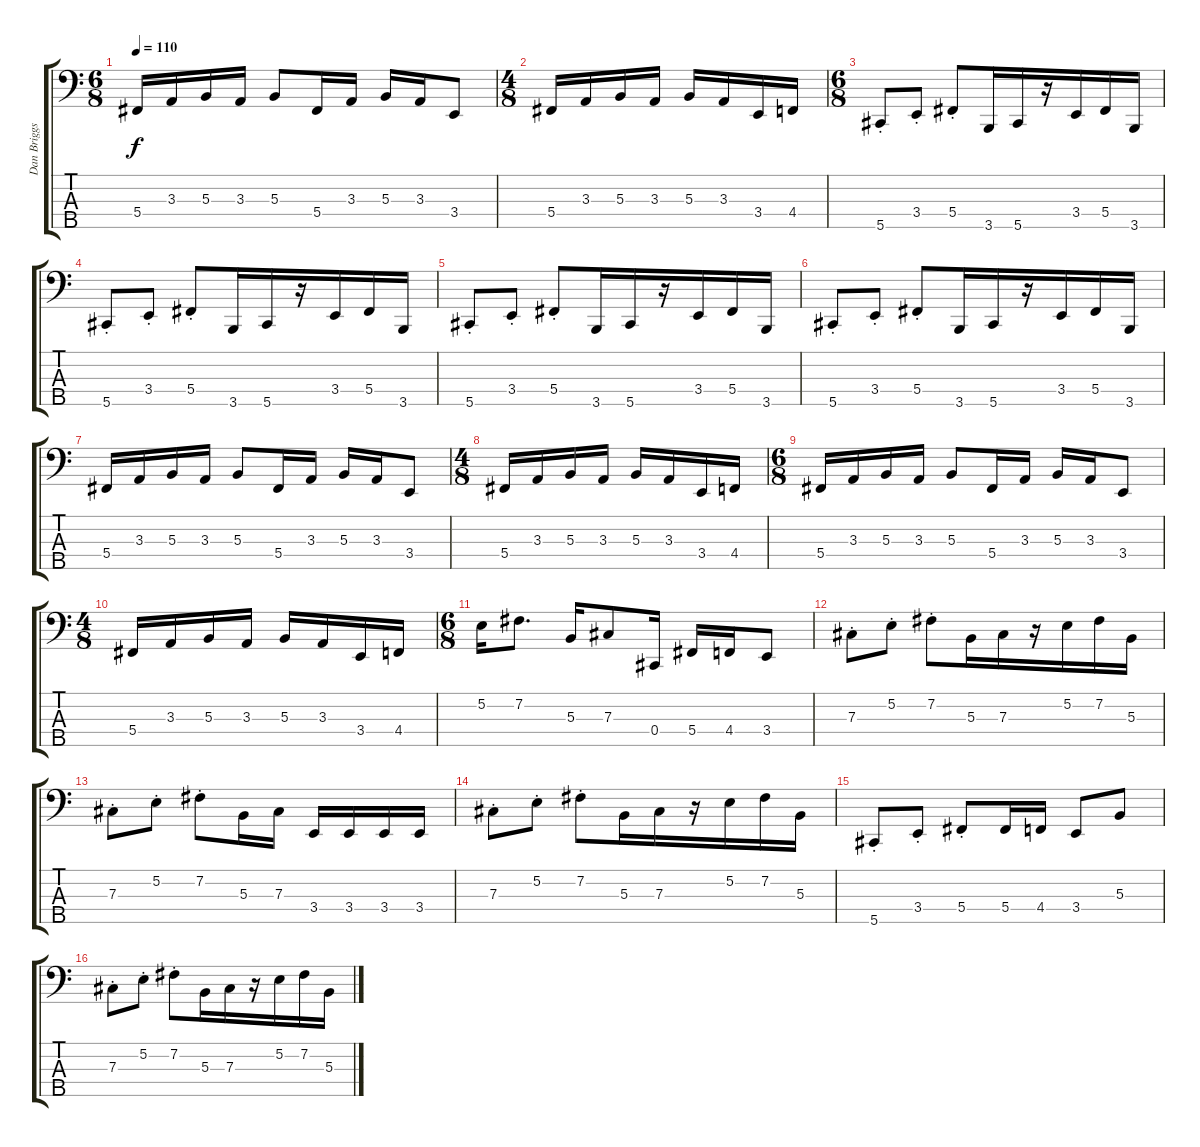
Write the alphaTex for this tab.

\track ("Dan Briggs" "Dan Briggs") {instrument electricbassfinger}
\staff {score tabs}
\tuning (E2 B1 Gb1 Db1 Ab0) {hide}
\ts (6 8)
\tempo 110
\clef f4
\ks c
5.4.16{dy f} 3.3.16 5.3.16 3.3.16{beam split} 5.3.8{beam merge} 5.4.16 3.3.16{beam split} 5.3.16 3.3.16 3.4.8 |
\ts (4 8)
5.4.16 3.3.16{beam merge} 5.3.16 3.3.16{beam split} 5.3.16 3.3.16{beam merge} 3.4.16 4.4.16 |
\ts (6 8)
5.5{st}.8 3.4{st}.8{beam split} 5.4{st}.8{beam merge} 3.5.16 5.5.16 r.16 3.4.16 5.4.16 3.5.16 |
5.5{st}.8 3.4{st}.8{beam split} 5.4{st}.8{beam merge} 3.5.16 5.5.16 r.16 3.4.16 5.4.16 3.5.16 |
5.5{st}.8 3.4{st}.8{beam split} 5.4{st}.8{beam merge} 3.5.16 5.5.16 r.16 3.4.16 5.4.16 3.5.16 |
5.5{st}.8 3.4{st}.8{beam split} 5.4{st}.8{beam merge} 3.5.16 5.5.16 r.16 3.4.16 5.4.16 3.5.16 |
5.4.16 3.3.16 5.3.16 3.3.16{beam split} 5.3.8{beam merge} 5.4.16 3.3.16{beam split} 5.3.16 3.3.16 3.4.8 |
\ts (4 8)
5.4.16 3.3.16{beam merge} 5.3.16 3.3.16{beam split} 5.3.16 3.3.16{beam merge} 3.4.16 4.4.16 |
\ts (6 8)
5.4.16 3.3.16 5.3.16 3.3.16{beam split} 5.3.8{beam merge} 5.4.16 3.3.16{beam split} 5.3.16 3.3.16 3.4.8 |
\ts (4 8)
5.4.16 3.3.16{beam merge} 5.3.16 3.3.16{beam split} 5.3.16 3.3.16{beam merge} 3.4.16 4.4.16 |
\ts (6 8)
5.2.16 7.2.8{d beam split} 5.3.16 7.3.8{beam merge} 0.4.16{beam split} 5.4.16 4.4.16 3.4.8 |
7.3{st}.8{volume 8} 5.2{st}.8{beam split} 7.2{st}.8{beam merge} 5.3.16 7.3.16 r.16 5.2.16 7.2.16 5.3.16 |
7.3{st}.8 5.2{st}.8{beam split} 7.2{st}.8{beam merge} 5.3.16 7.3.16{beam split} 3.4.16 3.4.16 3.4.16 3.4.16 |
7.3{st}.8 5.2{st}.8{beam split} 7.2{st}.8{beam merge} 5.3.16 7.3.16 r.16 5.2.16 7.2.16 5.3.16 |
5.5{st}.8 3.4{st}.8{beam split} 5.4{st}.8{beam merge} 5.4.16{beam merge} 4.4.16{beam split} 3.4.8 5.3.8 |
7.3{st}.8 5.2{st}.8{beam split} 7.2{st}.8{beam merge} 5.3.16 7.3.16 r.16 5.2.16 7.2.16 5.3.16
